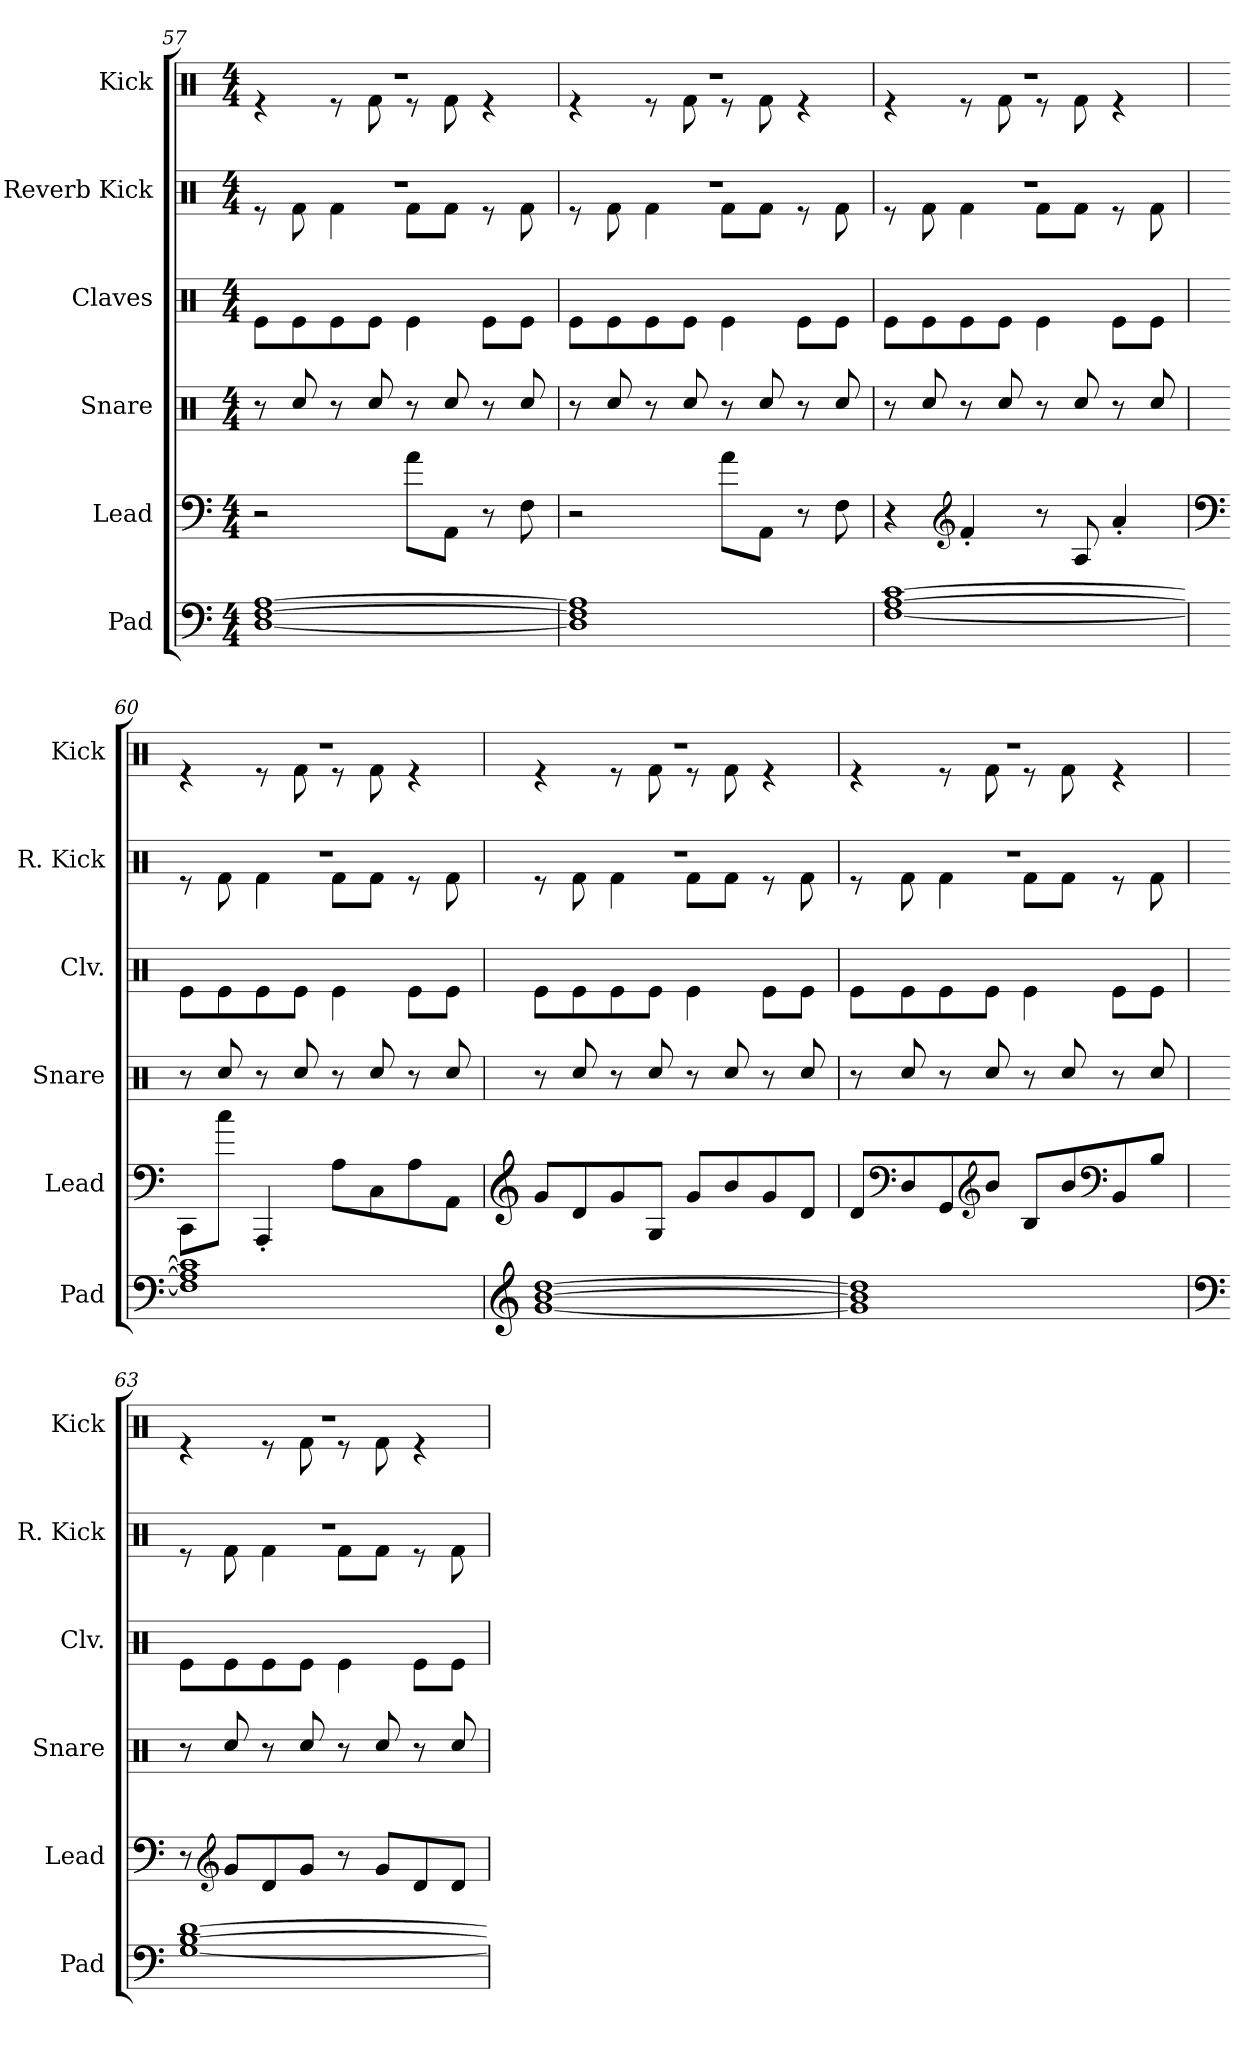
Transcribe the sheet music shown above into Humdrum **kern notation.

**kern	**kern	**kern	**kern	**kern	**kern
*part6	*part5	*part4	*part3	*part2	*part1
*staff6	*staff5	*staff4	*staff3	*staff2	*staff1
*I"Pad	*I"Lead	*I"Snare	*I"Claves	*I"Reverb Kick	*I"Kick
*I'Pad	*I'Lead	*I'Snare	*I'Clv.	*I'R. Kick	*I'Kick
*clefF4	*clefF4	*clefX	*clefX	*clefX	*clefX
*k[]	*k[]	*k[]	*k[]	*k[]	*k[]
*M4/4	*M4/4	*M4/4	*M4/4	*M4/4	*M4/4
=57	=57	=57	=57	=57	=57
*	*	*	*	*^	*^
[1D [1F [1A	2r	8r	8Re\L	1r	8r	1r	4r
.	.	8Rcc/	8Re\	.	8Rf\	.	.
.	.	8r	8Re\	.	4Rf\	.	8r
.	.	8Rcc/	8Re\J	.	.	.	8Rf\
.	8a\L	8r	4Re\	.	8Rf\L	.	8r
.	8AA\J	8Rcc/	.	.	8Rf\J	.	8Rf\
.	8r	8r	8Re\L	.	8r	.	4r
.	8F\	8Rcc/	8Re\J	.	8Rf\	.	.
!!LO:PB:g=z	!!
=58	=58	=58	=58	=58	=58	=58	=58
1D] 1F] 1A]	2r	8r	8Re\L	1r	8r	1r	4r
.	.	8Rcc/	8Re\	.	8Rf\	.	.
.	.	8r	8Re\	.	4Rf\	.	8r
.	.	8Rcc/	8Re\J	.	.	.	8Rf\
.	8a\L	8r	4Re\	.	8Rf\L	.	8r
.	8AA\J	8Rcc/	.	.	8Rf\J	.	8Rf\
.	8r	8r	8Re\L	.	8r	.	4r
.	8F\	8Rcc/	8Re\J	.	8Rf\	.	.
=59	=59	=59	=59	=59	=59	=59	=59
[1F [1A [1c	4r	8r	8Re\L	1r	8r	1r	4r
.	.	8Rcc/	8Re\	.	8Rf\	.	.
*	*clefG2	*	*	*	*	*	*
.	4f'/	8r	8Re\	.	4Rf\	.	8r
.	.	8Rcc/	8Re\J	.	.	.	8Rf\
.	8r	8r	4Re\	.	8Rf\L	.	8r
.	8A/	8Rcc/	.	.	8Rf\J	.	8Rf\
.	4a'/	8r	8Re\L	.	8r	.	4r
.	.	8Rcc/	8Re\J	.	8Rf\	.	.
=60	=60	=60	=60	=60	=60	=60	=60
*	*clefF4	*	*	*	*	*	*
1F] 1A] 1c]	8CC\L	8r	8Re\L	1r	8r	1r	4r
.	8cc\J	8Rcc/	8Re\	.	8Rf\	.	.
.	4AAA'/	8r	8Re\	.	4Rf\	.	8r
.	.	8Rcc/	8Re\J	.	.	.	8Rf\
.	8A\L	8r	4Re\	.	8Rf\L	.	8r
.	8C\	8Rcc/	.	.	8Rf\J	.	8Rf\
.	8A\	8r	8Re\L	.	8r	.	4r
.	8AA\J	8Rcc/	8Re\J	.	8Rf\	.	.
!!LO:LB:g=z	!!
=61	=61	=61	=61	=61	=61	=61	=61
*clefG2	*clefG2	*	*	*	*	*	*
[1g [1b [1dd	8g/L	8r	8Re\L	1r	8r	1r	4r
.	8d/	8Rcc/	8Re\	.	8Rf\	.	.
.	8g/	8r	8Re\	.	4Rf\	.	8r
.	8G/J	8Rcc/	8Re\J	.	.	.	8Rf\
.	8g/L	8r	4Re\	.	8Rf\L	.	8r
.	8b/	8Rcc/	.	.	8Rf\J	.	8Rf\
.	8g/	8r	8Re\L	.	8r	.	4r
.	8d/J	8Rcc/	8Re\J	.	8Rf\	.	.
=62	=62	=62	=62	=62	=62	=62	=62
1g] 1b] 1dd]	8d/L	8r	8Re\L	1r	8r	1r	4r
*	*clefF4	*	*	*	*	*	*
.	8D/	8Rcc/	8Re\	.	8Rf\	.	.
.	8GG/	8r	8Re\	.	4Rf\	.	8r
*	*clefG2	*	*	*	*	*	*
.	8b/J	8Rcc/	8Re\J	.	.	.	8Rf\
.	8B/L	8r	4Re\	.	8Rf\L	.	8r
.	8b/	8Rcc/	.	.	8Rf\J	.	8Rf\
*	*clefF4	*	*	*	*	*	*
.	8BB/	8r	8Re\L	.	8r	.	4r
.	8B/J	8Rcc/	8Re\J	.	8Rf\	.	.
=63	=63	=63	=63	=63	=63	=63	=63
*clefF4	*	*	*	*	*	*	*
[1G [1B [1d	8r	8r	8Re\L	1r	8r	1r	4r
*	*clefG2	*	*	*	*	*	*
.	8g/L	8Rcc/	8Re\	.	8Rf\	.	.
.	8d/	8r	8Re\	.	4Rf\	.	8r
.	8g/J	8Rcc/	8Re\J	.	.	.	8Rf\
.	8r	8r	4Re\	.	8Rf\L	.	8r
.	8g/L	8Rcc/	.	.	8Rf\J	.	8Rf\
.	8d/	8r	8Re\L	.	8r	.	4r
.	8d/J	8Rcc/	8Re\J	.	8Rf\	.	.
*	*	*	*	*v	*v	*	*
*	*	*	*	*	*v	*v
=	=	=	=	=	=
*-	*-	*-	*-	*-	*-
